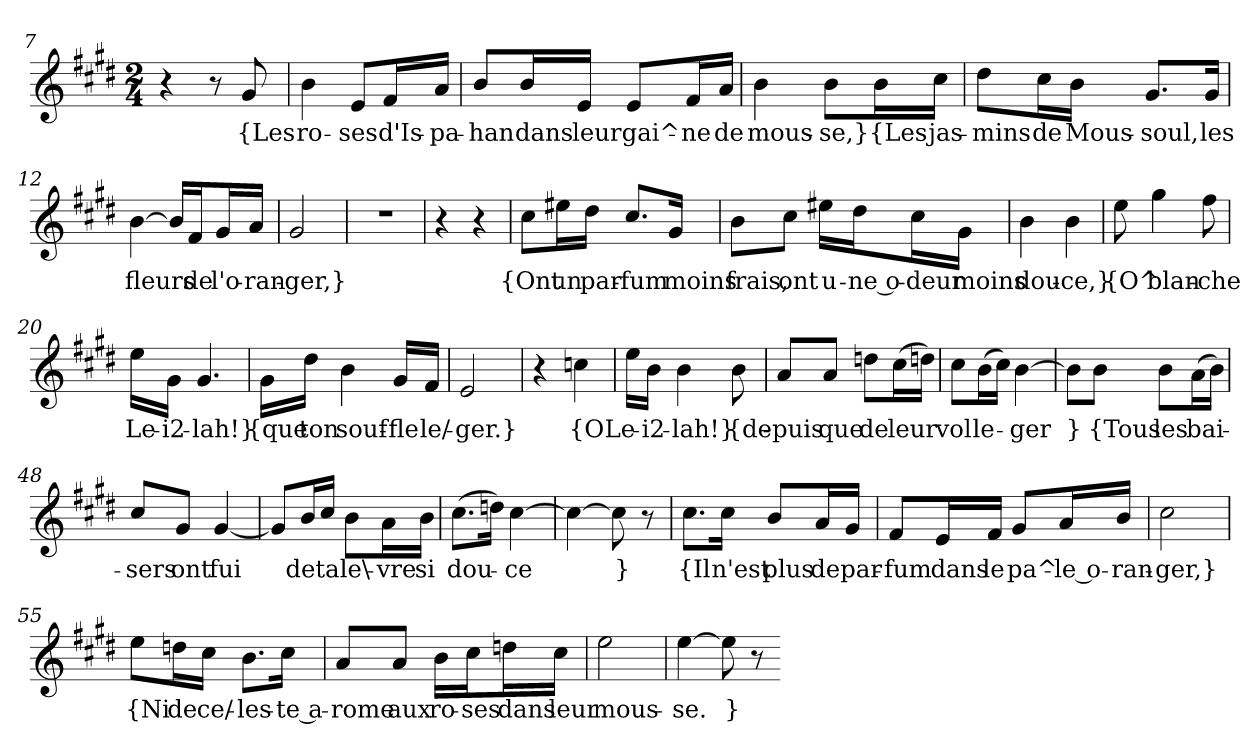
**kern	**text
*part1	*part1
*staff1	*staff1
*clefG2	*
*k[f#c#g#d#]	*
*M2/4	*
*MM60	*
=7	=7
4r	.
8r	.
8g#	{Les
=8	=8
4b	ro-
8e/L	-ses
16f#/L	d'Is-
16a/JJ	-pa-
=9	=9
8b/L	-han
16b/L	dans
16e/JJ	leur
8e/L	gai^-
16f#/L	-ne
16a/JJ	de
=10	=10
4b	mous-
8b\L	-se,}
16b\L	{Les
16cc#\JJ	jas-
=11	=11
8dd#\L	-mins
16cc#\L	de
16b\JJ	Mous-
8.g#/L	-soul,
16g#/Jk	les
=12	=12
[4b	fleurs
16b/LL]	.
16f#/J	de
16g#/L	l'o-
16a/JJ	-ran-
=13	=13
2g#	-ger,}
=14	=14
2r	.
=15	=15
4r	.
4r	.
=16	=16
8cc#\L	{Ont
16ee#X\L	un
16dd#\JJ	par-
8.cc#/L	-fum
16g#/Jk	moins
=17	=17
8b\L	frais,
8cc#\J	ont
16ee#X\LL	u-
16dd#\J	-ne o-
16cc#\L	-deur
16g#\JJ	moins
=18	=18
4b	dou-
4b	-ce,}
=19	=19
8ee	{O^
4gg#	blan-
8ff#	-che
=20	=20
16ee\LL	Le-
16g#\JJ	-i2-
4.g#	-lah!}
=21	=21
16g#\LL	{que
16dd#\JJ	ton
4b	souf-
16g#/LL	-fle
16f#/JJ	le/-
=22	=22
2e	-ger.}
=43	=43
4r	.
4ccn	{O
=44	=44
16ee\LL	Le-
16b\JJ	-i2-
4b	-lah!}
8b	{de-
=45	=45
8a/L	puis
8a/J	que
8ddn\L	de
(16cc#\L	leur
16ddn\JJ)	.
=46	=46
8cc#\L	vol
(16b\L	le-
16cc#\JJ)	.
[4b	-ger
=47	=47
8b\L]	}
8b\J	{Tous
8b\L	les
(16a\L	bai-
16b\JJ)	.
=48	=48
8cc#/L	-sers
8g#/J	ont
[4g#	fui
=49	=49
8g#/L]	.
16b/L	de
16cc#/JJ	ta
8b\L	le\-
16a\L	-vre
16b\JJ	si
=50	=50
(8.cc#\L	dou-
16ddn\Jk)	.
[4cc#	-ce
=51	=51
4cc#_	.
8cc#]	}
8r	.
=52	=52
8.cc#\L	{Il
16cc#\Jk	n'est
8b/L	plus
16a/L	de
16g#/JJ	par-
=53	=53
8f#/L	-fum
16e/L	dans
16f#/JJ	le
8g#/L	pa^-
16a/L	-le o-
16b/JJ	-ran-
=54	=54
2cc#	-ger,}
=55	=55
8ee\L	{Ni
16ddn\L	de
16cc#\JJ	ce/-
8.b\L	-les-
16cc#\Jk	-te a-
=56	=56
8a/L	-rome
8a/J	aux
16b\LL	ro-
16cc#\J	-ses
16ddn\L	dans
16cc#\JJ	leur
=57	=57
2ee	mous-
=58	=58
[4ee	-se.
8ee]	}
8r	.
=-	=-
*-	*-
